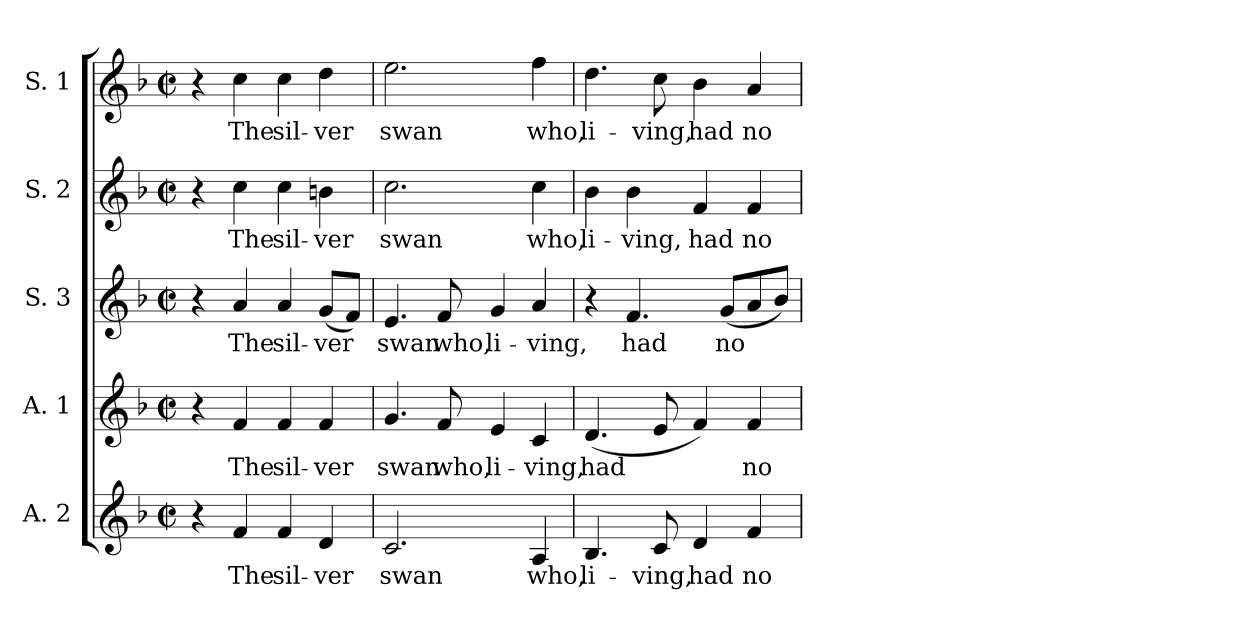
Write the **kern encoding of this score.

**kern	**text	**kern	**text	**kern	**text	**kern	**text	**kern	**text
*part5	*part5	*part4	*part4	*part3	*part3	*part2	*part2	*part1	*part1
*staff5	*staff5	*staff4	*staff4	*staff3	*staff3	*staff2	*staff2	*staff1	*staff1
*I"A. 2	*	*I"A. 1	*	*I"S. 3	*	*I"S. 2	*	*I"S. 1	*
!!LO:PB:g=z
*clefG2	*	*clefG2	*	*clefG2	*	*clefG2	*	*clefG2	*
*k[b-]	*	*k[b-]	*	*k[b-]	*	*k[b-]	*	*k[b-]	*
*F:	*	*F:	*	*F:	*	*F:	*	*F:	*
*M2/2	*	*M2/2	*	*M2/2	*	*M2/2	*	*M2/2	*
*met(c|)	*	*met(c|)	*	*met(c|)	*	*met(c|)	*	*met(c|)	*
=1	=1	=1	=1	=1	=1	=1	=1	=1	=1
4r	.	4r	.	4r	.	4r	.	4r	.
!	!LO:LY:b:color=#000000	!	!	!	!	!	!	!	!
!	!	!	!LO:LY:b:color=#000000	!	!	!	!	!	!
!	!	!	!	!	!LO:LY:b:color=#000000	!	!	!	!
!	!	!	!	!	!	!	!LO:LY:b:color=#000000	!	!
!	!	!	!	!	!	!	!	!	!LO:LY:b:color=#000000
4fi/	The	4fi/	The	4ai/	The	4cci\	The	4cci\	The
!	!LO:LY:b:color=#000000	!	!	!	!	!	!	!	!
!	!	!	!LO:LY:b:color=#000000	!	!	!	!	!	!
!	!	!	!	!	!LO:LY:b:color=#000000	!	!	!	!
!	!	!	!	!	!	!	!LO:LY:b:color=#000000	!	!
!	!	!	!	!	!	!	!	!	!LO:LY:b:color=#000000
4fi/	sil-	4fi/	sil-	4ai/	sil-	4cci\	sil-	4cci\	sil-
!	!LO:LY:b:color=#000000	!	!	!	!	!	!	!	!
!	!	!	!LO:LY:b:color=#000000	!	!	!	!	!	!
!	!	!	!	!	!LO:LY:b:color=#000000	!	!	!	!
!	!	!	!	!	!	!	!LO:LY:b:color=#000000	!	!
!	!	!	!	!	!	!	!	!	!LO:LY:b:color=#000000
4di/	-ver	4fi/	-ver	(8gi/L	-ver	4bni\	-ver	4ddi\	-ver
.	.	.	.	8fi/J)	.	.	.	.	.
=2	=2	=2	=2	=2	=2	=2	=2	=2	=2
!	!LO:LY:b:color=#000000	!	!	!	!	!	!	!	!
!	!	!	!LO:LY:b:color=#000000	!	!	!	!	!	!
!	!	!	!	!	!LO:LY:b:color=#000000	!	!	!	!
!	!	!	!	!	!	!	!LO:LY:b:color=#000000	!	!
!	!	!	!	!	!	!	!	!	!LO:LY:b:color=#000000
2.ci/	swan	4.gi/	swan	4.ei/	swan	2.cci\	swan	2.eei\	swan
!	!	!	!LO:LY:b:color=#000000	!	!	!	!	!	!
!	!	!	!	!	!LO:LY:b:color=#000000	!	!	!	!
.	.	8fi/	who,	8fi/	who,	.	.	.	.
!	!	!	!LO:LY:b:color=#000000	!	!	!	!	!	!
!	!	!	!	!	!LO:LY:b:color=#000000	!	!	!	!
.	.	4ei/	li-	4gi/	li-	.	.	.	.
!	!LO:LY:b:color=#000000	!	!	!	!	!	!	!	!
!	!	!	!LO:LY:b:color=#000000	!	!	!	!	!	!
!	!	!	!	!	!LO:LY:b:color=#000000	!	!	!	!
!	!	!	!	!	!	!	!LO:LY:b:color=#000000	!	!
!	!	!	!	!	!	!	!	!	!LO:LY:b:color=#000000
4Ai/	who,	4ci/	-ving,	4ai/	-ving,	4cci\	who,	4ffi\	who,
=3	=3	=3	=3	=3	=3	=3	=3	=3	=3
!	!LO:LY:b:color=#000000	!	!	!	!	!	!	!	!
!	!	!	!LO:LY:b:color=#000000	!	!	!	!	!	!
!	!	!	!	!	!	!	!LO:LY:b:color=#000000	!	!
!	!	!	!	!	!	!	!	!	!LO:LY:b:color=#000000
4.B-i/	li-	(4.di/	had	4r	.	4b-i\	li-	4.ddi\	li-
!	!	!	!	!	!LO:LY:b:color=#000000	!	!	!	!
!	!	!	!	!	!	!	!LO:LY:b:color=#000000	!	!
.	.	.	.	4.fi/	had	4b-i\	-ving,	.	.
!	!LO:LY:b:color=#000000	!	!	!	!	!	!	!	!
!	!	!	!	!	!	!	!	!	!LO:LY:b:color=#000000
8ci/	-ving,	8ei/	.	.	.	.	.	8cci\	-ving,
!	!LO:LY:b:color=#000000	!	!	!	!	!	!	!	!
!	!	!	!	!	!	!	!LO:LY:b:color=#000000	!	!
!	!	!	!	!	!	!	!	!	!LO:LY:b:color=#000000
4di/	had	4fi/)	.	.	.	4fi/	had	4b-i\	had
!	!	!	!	!	!LO:LY:b:color=#000000	!	!	!	!
.	.	.	.	(8gi/L	no	.	.	.	.
!	!LO:LY:b:color=#000000	!	!	!	!	!	!	!	!
!	!	!	!LO:LY:b:color=#000000	!	!	!	!	!	!
!	!	!	!	!	!	!	!LO:LY:b:color=#000000	!	!
!	!	!	!	!	!	!	!	!	!LO:LY:b:color=#000000
4fi/	no	4fi/	no	8ai/	.	4fi/	no	4ai/	no
.	.	.	.	8b-i/J)	.	.	.	.	.
=	=	=	=	=	=	=	=	=	=
*-	*-	*-	*-	*-	*-	*-	*-	*-	*-
